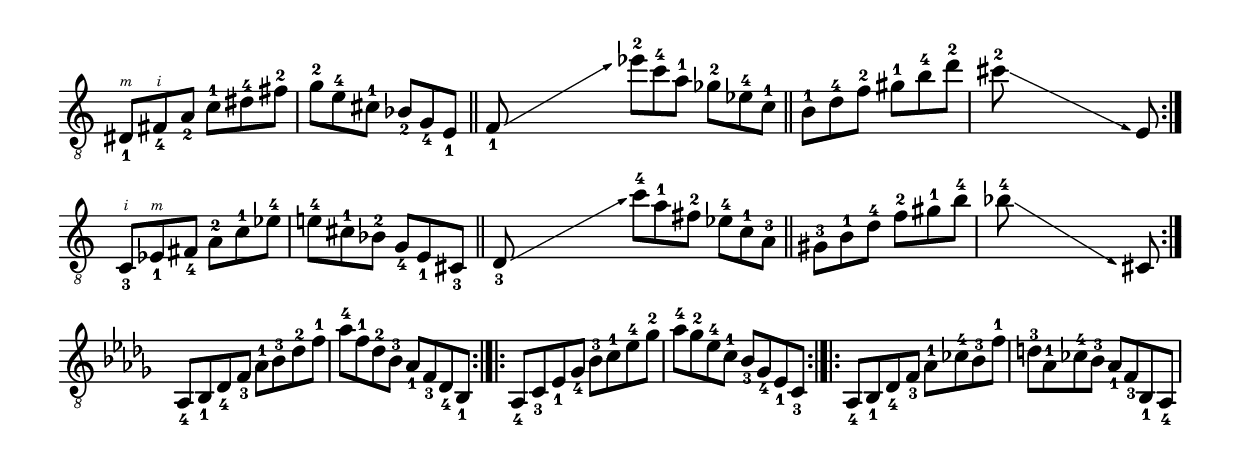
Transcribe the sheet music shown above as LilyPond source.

\version "2.19.15"

\language "deutsch"

\header {
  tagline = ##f
}

\paper {
  #(set-paper-size "a4")
  top-system-spacing #'basic-distance = #15
  top-markup-spacing #'basic-distance = #5
  markup-system-spacing #'basic-distance = #15
  system-system-spacing #'basic-distance = #12
  last-bottom-spacing #'basic-distance = #15
}

\layout {
  \context {
    \Score
    \remove "Bar_number_engraver"
  }
}

global = {
  \time 6/8
  \override Staff.TimeSignature.stencil = ##f
}

#(define RH rightHandFinger)

classicalGuitar = \relative {
	\set Staff.explicitKeySignatureVisibility = #begin-of-line-visible
	
  \override Fingering.staff-padding = #'()
  \set strokeFingerOrientations = #'(up)
  
	\override Glissando.bound-details.right.arrow = ##t
  \override Glissando.arrow-length = #1
  \override Glissando.arrow-width = #0.3
  
  dis8_1\RH #3 fis_4\RH #2 a_2 c-1 dis-4 fis-2
	g-2 e-4 cis-1 b_2 g_4  e_1
	\bar "||"
	\cadenzaOn
	f_1\glissando s s s s s
	\cadenzaOff
	es''-2 c-4 a-1 ges-2 es-4 c-1
	\bar "||"
	h-1 d-4 f-2 gis-1 h-4 d-2
	\cadenzaOn
	cis-2\glissando s s s s s e,,
	\cadenzaOff
	\bar ":|."
	\break
	c_3\RH #2 es_1\RH #3 fis_4 a-2 c-1 es-4
	e!-4 cis-1 b-2 g_4 e_1 cis_3
	\bar "||"
	\cadenzaOn
	d_3\glissando s s s s s
	\cadenzaOff
	c''-4 a-1 fis-2 es-4 c-1 a-3
	\bar "||"
	gis-3 h-1 d-4 f-2 gis-1 h-4
	\cadenzaOn
	b-4\glissando s s s s s cis,,
	\cadenzaOff
	\bar ":|."
	\break
	\key des \major
	\time 4/4
	as_4 b_1 des_4 f_3 as-1 b-3 des-2 f-1
	as-4 f-1 des-2 b-3 as_1 f_3 des_4 b_1
	\bar ":|.|:"
	as_4 c_3 es_1 ges_4 b-3 c-1 es-4 ges-2
	as-4 ges-2 es-4 c-1 b_3 ges_4 es_1 c_3
	\bar ":|.|:"
	as_4 b_1 des_4 f_3 as-1 ces-4 b-3 f'-1
	d-3 as-1 ces-4 b-3 as_1 f_3 b,_1 as_4
}

\score {
  \new Staff {
    \global
    \clef "treble_8"
    \classicalGuitar 
  }
  \layout {
    indent = #0
    ragged-right = ##f
    ragged-last = ##f
  }
}
